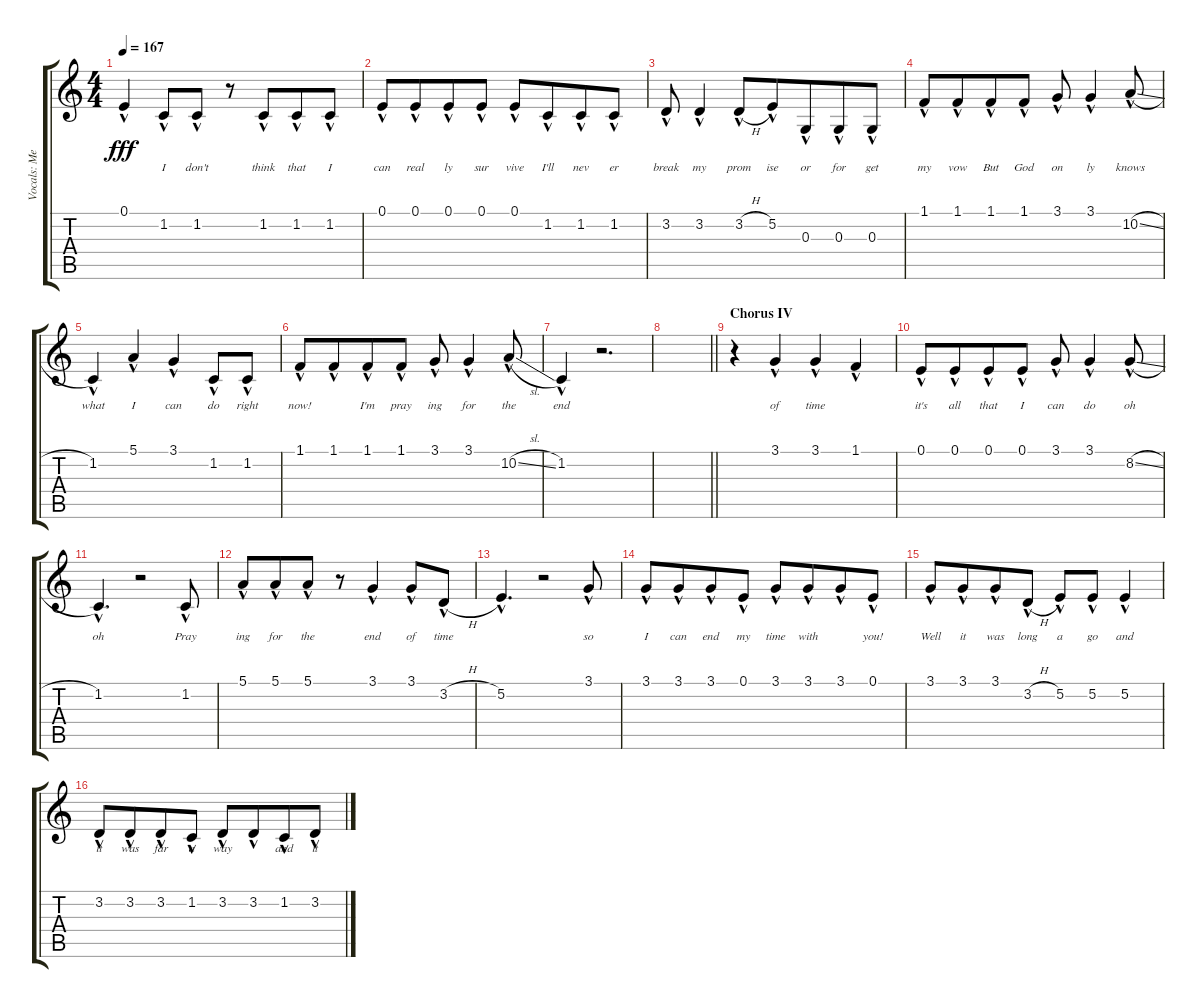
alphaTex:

\track ("Vocals: Meatloaf" "Vocals: Me") {instrument lead2sawtooth}
\staff {score tabs}
\tuning (E4 B3 G3 D3 A2 E2) {hide}
\ts (4 4)
\tempo 167
\clef g2
\ks c
0.1{hac}.4{lyrics (0 "") lyrics (1 "") lyrics (2 "") lyrics (3 "") lyrics (4 "") dy fff} 1.2{hac}.8{lyrics (0 "I") lyrics (1 "") lyrics (2 "") lyrics (3 "") lyrics (4 "")} 1.2{hac}.8{lyrics (0 "don't") lyrics (1 "") lyrics (2 "") lyrics (3 "") lyrics (4 "")} r.8 1.2{hac}.8{lyrics (0 "think") lyrics (1 "") lyrics (2 "") lyrics (3 "") lyrics (4 "") beam merge} 1.2{hac}.8{lyrics (0 "that") lyrics (1 "") lyrics (2 "") lyrics (3 "") lyrics (4 "")} 1.2{hac}.8{lyrics (0 "I") lyrics (1 "") lyrics (2 "") lyrics (3 "") lyrics (4 "")} |
0.1{hac}.8{lyrics (0 "can") lyrics (1 "") lyrics (2 "") lyrics (3 "") lyrics (4 "")} 0.1{hac}.8{lyrics (0 "real") lyrics (1 "") lyrics (2 "") lyrics (3 "") lyrics (4 "") beam merge} 0.1{hac}.8{lyrics (0 "ly") lyrics (1 "") lyrics (2 "") lyrics (3 "") lyrics (4 "")} 0.1{hac}.8{lyrics (0 "sur") lyrics (1 "") lyrics (2 "") lyrics (3 "") lyrics (4 "") beam split} 0.1{hac}.8{lyrics (0 "vive") lyrics (1 "") lyrics (2 "") lyrics (3 "") lyrics (4 "")} 1.2{hac}.8{lyrics (0 "I'll") lyrics (1 "") lyrics (2 "") lyrics (3 "") lyrics (4 "") beam merge} 1.2{hac}.8{lyrics (0 "nev") lyrics (1 "") lyrics (2 "") lyrics (3 "") lyrics (4 "")} 1.2{hac}.8{lyrics (0 "er") lyrics (1 "") lyrics (2 "") lyrics (3 "") lyrics (4 "")} |
3.2{hac}.8{lyrics (0 "break") lyrics (1 "") lyrics (2 "") lyrics (3 "") lyrics (4 "")} 3.2{hac}.4{lyrics (0 "my") lyrics (1 "") lyrics (2 "") lyrics (3 "") lyrics (4 "")} 3.2{h hac}.8{lyrics (0 "prom") lyrics (1 "") lyrics (2 "") lyrics (3 "") lyrics (4 "") beam merge} 5.2{hac}.8{lyrics (0 "ise") lyrics (1 "") lyrics (2 "") lyrics (3 "") lyrics (4 "")} 0.3{hac}.8{lyrics (0 "or") lyrics (1 "") lyrics (2 "") lyrics (3 "") lyrics (4 "") beam merge} 0.3{hac}.8{lyrics (0 "for") lyrics (1 "") lyrics (2 "") lyrics (3 "") lyrics (4 "")} 0.3{hac}.8{lyrics (0 "get") lyrics (1 "") lyrics (2 "") lyrics (3 "") lyrics (4 "")} |
1.1{hac}.8{lyrics (0 "my") lyrics (1 "") lyrics (2 "") lyrics (3 "") lyrics (4 "")} 1.1{hac}.8{lyrics (0 "vow") lyrics (1 "") lyrics (2 "") lyrics (3 "") lyrics (4 "") beam merge} 1.1{hac}.8{lyrics (0 "But") lyrics (1 "") lyrics (2 "") lyrics (3 "") lyrics (4 "")} 1.1{hac}.8{lyrics (0 "God") lyrics (1 "") lyrics (2 "") lyrics (3 "") lyrics (4 "") beam split} 3.1{hac}.8{lyrics (0 "on") lyrics (1 "") lyrics (2 "") lyrics (3 "") lyrics (4 "")} 3.1{hac}.4{lyrics (0 "ly") lyrics (1 "") lyrics (2 "") lyrics (3 "") lyrics (4 "")} 10.2{sl hac}.8{lyrics (0 "knows") lyrics (1 "") lyrics (2 "") lyrics (3 "") lyrics (4 "")} |
1.2{hac}.4{lyrics (0 "what") lyrics (1 "") lyrics (2 "") lyrics (3 "") lyrics (4 "")} 5.1{hac}.4{lyrics (0 "I") lyrics (1 "") lyrics (2 "") lyrics (3 "") lyrics (4 "")} 3.1{hac}.4{lyrics (0 "can") lyrics (1 "") lyrics (2 "") lyrics (3 "") lyrics (4 "")} 1.2{hac}.8{lyrics (0 "do") lyrics (1 "") lyrics (2 "") lyrics (3 "") lyrics (4 "")} 1.2{hac}.8{lyrics (0 "right") lyrics (1 "") lyrics (2 "") lyrics (3 "") lyrics (4 "")} |
1.1{hac}.8{lyrics (0 "now!") lyrics (1 "") lyrics (2 "") lyrics (3 "") lyrics (4 "")} 1.1{hac}.8{lyrics (0 "") lyrics (1 "") lyrics (2 "") lyrics (3 "") lyrics (4 "") beam merge} 1.1{hac}.8{lyrics (0 "I'm") lyrics (1 "") lyrics (2 "") lyrics (3 "") lyrics (4 "")} 1.1{hac}.8{lyrics (0 "pray") lyrics (1 "") lyrics (2 "") lyrics (3 "") lyrics (4 "") beam split} 3.1{hac}.8{lyrics (0 "ing") lyrics (1 "") lyrics (2 "") lyrics (3 "") lyrics (4 "")} 3.1{hac}.4{lyrics (0 "for") lyrics (1 "") lyrics (2 "") lyrics (3 "") lyrics (4 "")} 10.2{sl hac}.8{lyrics (0 "the") lyrics (1 "") lyrics (2 "") lyrics (3 "") lyrics (4 "")} |
1.2{hac}.4{lyrics (0 "end") lyrics (1 "") lyrics (2 "") lyrics (3 "") lyrics (4 "")} r.2{d} |
\barLineRight lightlight
|
\section ("" "Chorus IV")
r.4 3.1{hac}.4{lyrics (0 "of") lyrics (1 "") lyrics (2 "") lyrics (3 "") lyrics (4 "")} 3.1{hac}.4{lyrics (0 "time") lyrics (1 "") lyrics (2 "") lyrics (3 "") lyrics (4 "")} 1.1{hac}.4{lyrics (0 "") lyrics (1 "") lyrics (2 "") lyrics (3 "") lyrics (4 "")} |
0.1{hac}.8{lyrics (0 "it's") lyrics (1 "") lyrics (2 "") lyrics (3 "") lyrics (4 "")} 0.1{hac}.8{lyrics (0 "all") lyrics (1 "") lyrics (2 "") lyrics (3 "") lyrics (4 "") beam merge} 0.1{hac}.8{lyrics (0 "that") lyrics (1 "") lyrics (2 "") lyrics (3 "") lyrics (4 "")} 0.1{hac}.8{lyrics (0 "I") lyrics (1 "") lyrics (2 "") lyrics (3 "") lyrics (4 "") beam split} 3.1{hac}.8{lyrics (0 "can") lyrics (1 "") lyrics (2 "") lyrics (3 "") lyrics (4 "")} 3.1{hac}.4{lyrics (0 "do") lyrics (1 "") lyrics (2 "") lyrics (3 "") lyrics (4 "")} 8.2{sl hac}.8{lyrics (0 "oh") lyrics (1 "") lyrics (2 "") lyrics (3 "") lyrics (4 "")} |
1.2{hac}.4{d lyrics (0 "oh") lyrics (1 "") lyrics (2 "") lyrics (3 "") lyrics (4 "")} r.2 1.2{hac}.8{lyrics (0 "Pray") lyrics (1 "") lyrics (2 "") lyrics (3 "") lyrics (4 "")} |
5.1{hac}.8{lyrics (0 "ing") lyrics (1 "") lyrics (2 "") lyrics (3 "") lyrics (4 "")} 5.1{hac}.8{lyrics (0 "for") lyrics (1 "") lyrics (2 "") lyrics (3 "") lyrics (4 "") beam merge} 5.1{hac}.8{lyrics (0 "the") lyrics (1 "") lyrics (2 "") lyrics (3 "") lyrics (4 "")} r.8 3.1{hac}.4{lyrics (0 "end") lyrics (1 "") lyrics (2 "") lyrics (3 "") lyrics (4 "")} 3.1{hac}.8{lyrics (0 "of") lyrics (1 "") lyrics (2 "") lyrics (3 "") lyrics (4 "")} 3.2{h hac}.8{lyrics (0 "time") lyrics (1 "") lyrics (2 "") lyrics (3 "") lyrics (4 "")} |
5.2{hac}.4{d lyrics (0 "") lyrics (1 "") lyrics (2 "") lyrics (3 "") lyrics (4 "")} r.2 3.1{hac}.8{lyrics (0 "so") lyrics (1 "") lyrics (2 "") lyrics (3 "") lyrics (4 "")} |
3.1{hac}.8{lyrics (0 "I") lyrics (1 "") lyrics (2 "") lyrics (3 "") lyrics (4 "")} 3.1{hac}.8{lyrics (0 "can") lyrics (1 "") lyrics (2 "") lyrics (3 "") lyrics (4 "") beam merge} 3.1{hac}.8{lyrics (0 "end") lyrics (1 "") lyrics (2 "") lyrics (3 "") lyrics (4 "")} 0.1{hac}.8{lyrics (0 "my") lyrics (1 "") lyrics (2 "") lyrics (3 "") lyrics (4 "") beam split} 3.1{hac}.8{lyrics (0 "time") lyrics (1 "") lyrics (2 "") lyrics (3 "") lyrics (4 "")} 3.1{hac}.8{lyrics (0 "with") lyrics (1 "") lyrics (2 "") lyrics (3 "") lyrics (4 "") beam merge} 3.1{hac}.8{lyrics (0 "") lyrics (1 "") lyrics (2 "") lyrics (3 "") lyrics (4 "")} 0.1{hac}.8{lyrics (0 "you!") lyrics (1 "") lyrics (2 "") lyrics (3 "") lyrics (4 "")} |
3.1{hac}.8{lyrics (0 "Well") lyrics (1 "") lyrics (2 "") lyrics (3 "") lyrics (4 "")} 3.1{hac}.8{lyrics (0 "it") lyrics (1 "") lyrics (2 "") lyrics (3 "") lyrics (4 "") beam merge} 3.1{hac}.8{lyrics (0 "was") lyrics (1 "") lyrics (2 "") lyrics (3 "") lyrics (4 "")} 3.2{h hac}.8{lyrics (0 "long") lyrics (1 "") lyrics (2 "") lyrics (3 "") lyrics (4 "") beam split} 5.2{hac}.8{lyrics (0 "a") lyrics (1 "") lyrics (2 "") lyrics (3 "") lyrics (4 "")} 5.2{hac}.8{lyrics (0 "go") lyrics (1 "") lyrics (2 "") lyrics (3 "") lyrics (4 "")} 5.2{hac}.4{lyrics (0 "and") lyrics (1 "") lyrics (2 "") lyrics (3 "") lyrics (4 "")} |
3.2{hac}.8{lyrics (0 "it") lyrics (1 "") lyrics (2 "") lyrics (3 "") lyrics (4 "")} 3.2{hac}.8{lyrics (0 "was") lyrics (1 "") lyrics (2 "") lyrics (3 "") lyrics (4 "") beam merge} 3.2{hac}.8{lyrics (0 "far") lyrics (1 "") lyrics (2 "") lyrics (3 "") lyrics (4 "")} 1.2{hac}.8{lyrics (0 "a") lyrics (1 "") lyrics (2 "") lyrics (3 "") lyrics (4 "") beam split} 3.2{hac}.8{lyrics (0 "way") lyrics (1 "") lyrics (2 "") lyrics (3 "") lyrics (4 "")} 3.2{hac}.8{lyrics (0 "") lyrics (1 "") lyrics (2 "") lyrics (3 "") lyrics (4 "") beam merge} 1.2{hac}.8{lyrics (0 "and") lyrics (1 "") lyrics (2 "") lyrics (3 "") lyrics (4 "")} 3.2{hac}.8{lyrics (0 "it") lyrics (1 "") lyrics (2 "") lyrics (3 "") lyrics (4 "")}
